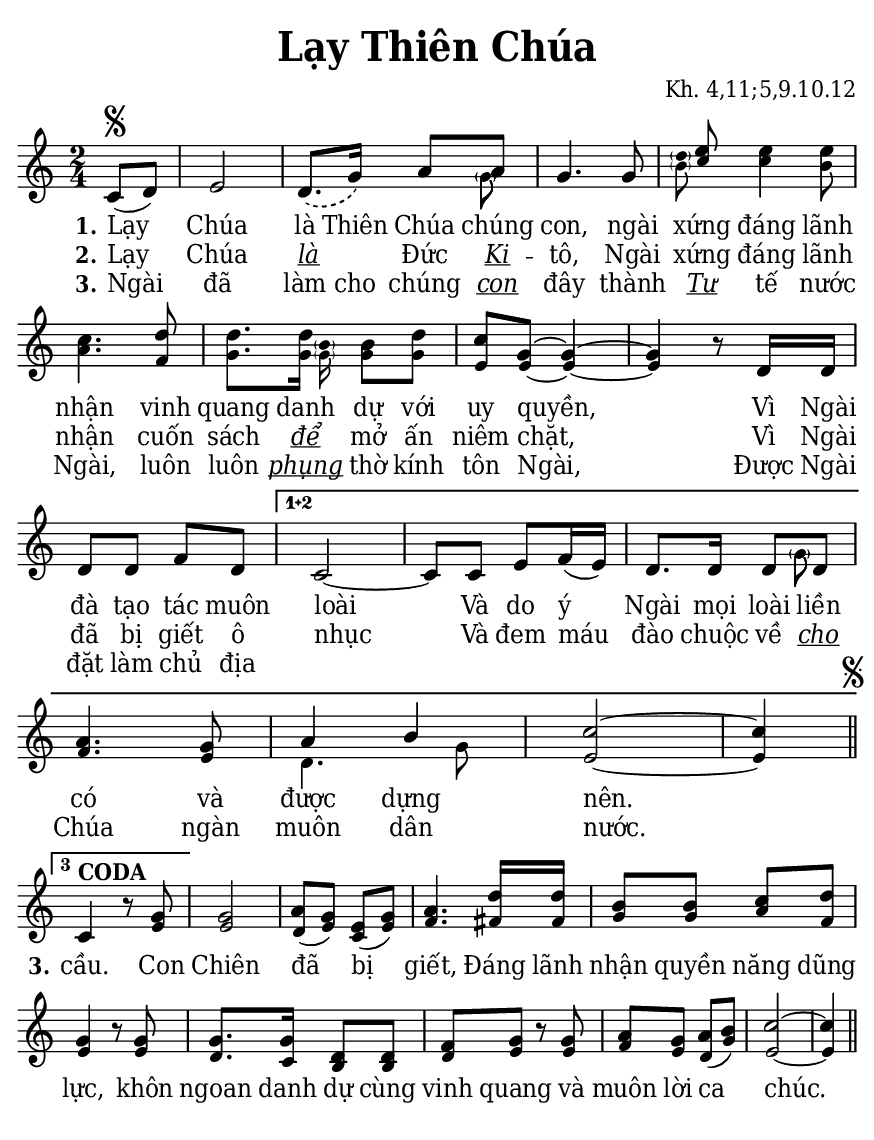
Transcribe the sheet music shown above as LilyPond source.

% Cài đặt chung\
\version "2.22.1"
\include "english.ly"

\header {
  title = \markup { \fontsize #1 "Lạy Thiên Chúa" }
  composer = "Kh. 4,11;5,9.10.12"
  %arranger = "Lm. Kim Long"
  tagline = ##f
}

% Nhạc phiên khúc
nhacPhienKhucSop = \relative c' {
  \once \override Score.RehearsalMark.font-size = #0.1
  \once \override Score.RehearsalMark.extra-offset = #'(5 . 0)
  \mark \markup { \musicglyph #"scripts.segno" }
  \partial 4 c8 (d) |
  e2 |
  \once \phrasingSlurDashed
  d8. \(g16\) a8
  <<
    {
      \voiceOne
      a8
    }
    \new Voice = "splitpart" {
      \voiceTwo
      \once \override NoteColumn.force-hshift = #-1.6
      \tweak font-size #-2
      \parenthesize
      g8
    }
  >>
  \oneVoice
  g4. g8 |
  
  <<
    {
      \voiceOne
      e'8
    }
    \new Voice = "splitpart" {
      \voiceTwo
      %\once \override Beam.transparent = ##t
      \once \override Stem.transparent = ##t
      \once \override NoteColumn.force-hshift = #-1.6
      \tweak font-size #-2
      \parenthesize
      d8
    }
  >>
  \oneVoice
  e4 e8 |
  c4. d8 |
  d8.
  <<
    {
      \voiceOne
      \stemDown
      d16
    }
    \new Voice = "splitpart" {
      \voiceTwo
      %\once \override Beam.transparent = ##t
      \once \override Stem.transparent = ##t
      \stemDown
      \once \override NoteColumn.force-hshift = #1.5
      \tweak font-size #-2
      \parenthesize
      b16
    }
  >>
  \oneVoice
  b8 d |
  c g ~ g4 ~ |
  g r8 d16 d |
  d8 d f d |
  
  \set Score.repeatCommands = #'((volta "1+2"))
  c2 ~ |
  c8 c e f16 (e) |
  
  d8. d16 d8
  <<
    {
      \voiceOne
      d8
    }
    \new Voice = "splitpart" {
      \voiceTwo
      \once \override NoteColumn.force-hshift = #-1.6
      \tweak font-size #-2
      \parenthesize
      g8
    }
  >>
  \oneVoice
  a4. g8 |
  a4 b |
  c2 ~ |
  \partial 4 c4 
  \once \override Score.RehearsalMark #'break-visibility = #end-of-line-visible
  \once \override Score.RehearsalMark.font-size = #0.1
  \mark \markup { \musicglyph #"scripts.segno" }
  \set Score.repeatCommands = #'((volta #f) (volta "3") end-repeat)
  \bar "||" \break
  
  <>^\markup { \bold "CODA" }
  c,4 r8 g' |
  \set Score.repeatCommands = #'((volta #f))
  g2 |
  a8 (g) e (g) |
  a4. d16 d |
  b8 b c d |
  g,4 r8 g |
  g8. g16 d8 d |
  f g r g |
  a g a (b) |
  c2 ~ |
  c4 \bar "||"
}

nhacPhienKhucAlto = \relative c' {
  c8 (d) |
  e2 |
  \once \phrasingSlurDashed
  d8. \(g16\) a8
  <<
    {
      \voiceOne
      a8
    }
    \new Voice = "splitpart" {
      \voiceTwo
      \once \override NoteColumn.force-hshift = #-1.6
      \tweak font-size #-2
      \parenthesize
      g8
    }
  >>
  \oneVoice
  g4. g8 |
  <<
    {
      \voiceOne
      c8
    }
    \new Voice = "splitpart" {
      \voiceTwo
      \once \override NoteColumn.force-hshift = #-1.6
      \tweak font-size #-2
      \parenthesize
      b
    }
  >>
  \oneVoice
  c4 b8 |
  a4. f8 |
  g8.
  <<
    {
      \voiceOne
      \stemDown
      g16
    }
    \new Voice = "splitpart" {
      \voiceTwo
      \stemDown
      \once \override NoteColumn.force-hshift = #1.5
      \tweak font-size #-2
      \parenthesize
      g16
    }
  >>
  \oneVoice
  g8 g |
  e8 e ~ e4 ~ |
  e r8 d16 d |
  d8 d f d |
  c2 ~ |
  c8 c e f16 (e) |
  
  d8. d16 d8
  <<
    {
      \voiceOne
      d8
    }
    \new Voice = "splitpart" {
      \voiceTwo
      \once \override NoteColumn.force-hshift = #-1.6
      \tweak font-size #-2
      \parenthesize
      g8
    }
  >>
  \oneVoice
  f4. e8 |
  d4. g8 |
  e2 ~ |
  e4
  
  c4 r8 e |
  e2 |
  d8 (e) c (e) |
  f4. fs16 fs |
  g8 g a f |
  e4 r8 e |
  d8. c16 b8 b |
  d e r e |
  f e d (g) |
  e2 ~ |
  e4
}

% Lời phiên khúc
loiPhienKhucSop = \lyrics {
  <<
    {
      \set stanza = "1."
      Lạy Chúa là Thiên Chúa chúng con,
      ngài xứng đáng lãnh nhận vinh quang danh dự với uy quyền,
      Vì Ngài đà tạo tác muôn loài
      Và do ý Ngài mọi loài liền có và được dựng nên.
    }
    \new Lyrics {
	    \set associatedVoice = "beSop"
	    \set stanza = "2."
	    Lạy Chúa \markup { \italic \underline "là" } _
	    Đức \markup { \italic \underline "Ki" } -- tô,
	    Ngài xứng đáng lãnh nhận cuốn sách
	    \markup { \italic \underline "để" }
	    mở ấn niêm chặt,
	    Vì Ngài đã bị giết ô nhục
	    Và đem máu đào chuộc về
	    \markup { \italic \underline "cho" }
	    Chúa ngàn muôn dân nước.
    }
    \new Lyrics {
	    \set associatedVoice = "beSop"
	    \set stanza = "3."
	    Ngài đã làm cho chúng \markup { \italic \underline "con" }
	    đây thành \markup { \italic \underline "Tư" }
	    tế nước Ngài,
	    luôn luôn \markup { \italic \underline "phụng" }
	    thờ kính tôn Ngài,
	    Được Ngài đặt làm chủ địa
    }
  >>
  \set stanza = "3."
  cầu.
  Con Chiên đã bị giết,
  Đáng lãnh nhận quyền năng dũng lực,
  khôn ngoan danh dự cùng vinh quang
  và muôn lời ca chúc.
}

% Dàn trang
\paper {
  #(set-paper-size "a5")
  top-margin = 3\mm
  bottom-margin = 3\mm
  left-margin = 3\mm
  right-margin = 3\mm
  indent = #0
  #(define fonts
	 (make-pango-font-tree "Deja Vu Serif Condensed"
	 		       "Deja Vu Serif Condensed"
			       "Deja Vu Serif Condensed"
			       (/ 20 20)))
  print-page-number = ##f
  page-count = 1
}

TongNhip = {
  \key c \major \time 2/4
  \set Timing.beamExceptions = #'()
  \set Timing.baseMoment = #(ly:make-moment 1/4)
}

% Đổi kích thước nốt cho bè phụ
notBePhu =
#(define-music-function (font-size music) (number? ly:music?)
   (for-some-music
     (lambda (m)
       (if (music-is-of-type? m 'rhythmic-event)
           (begin
             (set! (ly:music-property m 'tweaks)
                   (cons `(font-size . ,font-size)
                         (ly:music-property m 'tweaks)))
             #t)
           #f))
     music)
   music)

\score {
  \new ChoirStaff <<
    \new Staff \with {
        \consists "Merge_rests_engraver"
        printPartCombineTexts = ##f
      }
      <<
      \new Voice \TongNhip \partCombine 
        \nhacPhienKhucSop
        \notBePhu -1 { \nhacPhienKhucAlto }
      \new NullVoice = beSop \nhacPhienKhucSop
      \new Lyrics \lyricsto beSop \loiPhienKhucSop
      >>
  >>
  \layout {
    %\override Staff.TimeSignature.transparent = ##t
    \override Lyrics.LyricSpace.minimum-distance = #0.6
    \override Score.BarNumber.break-visibility = ##(#f #f #f)
    \override Score.SpacingSpanner.uniform-stretching = ##t
  } 
}
